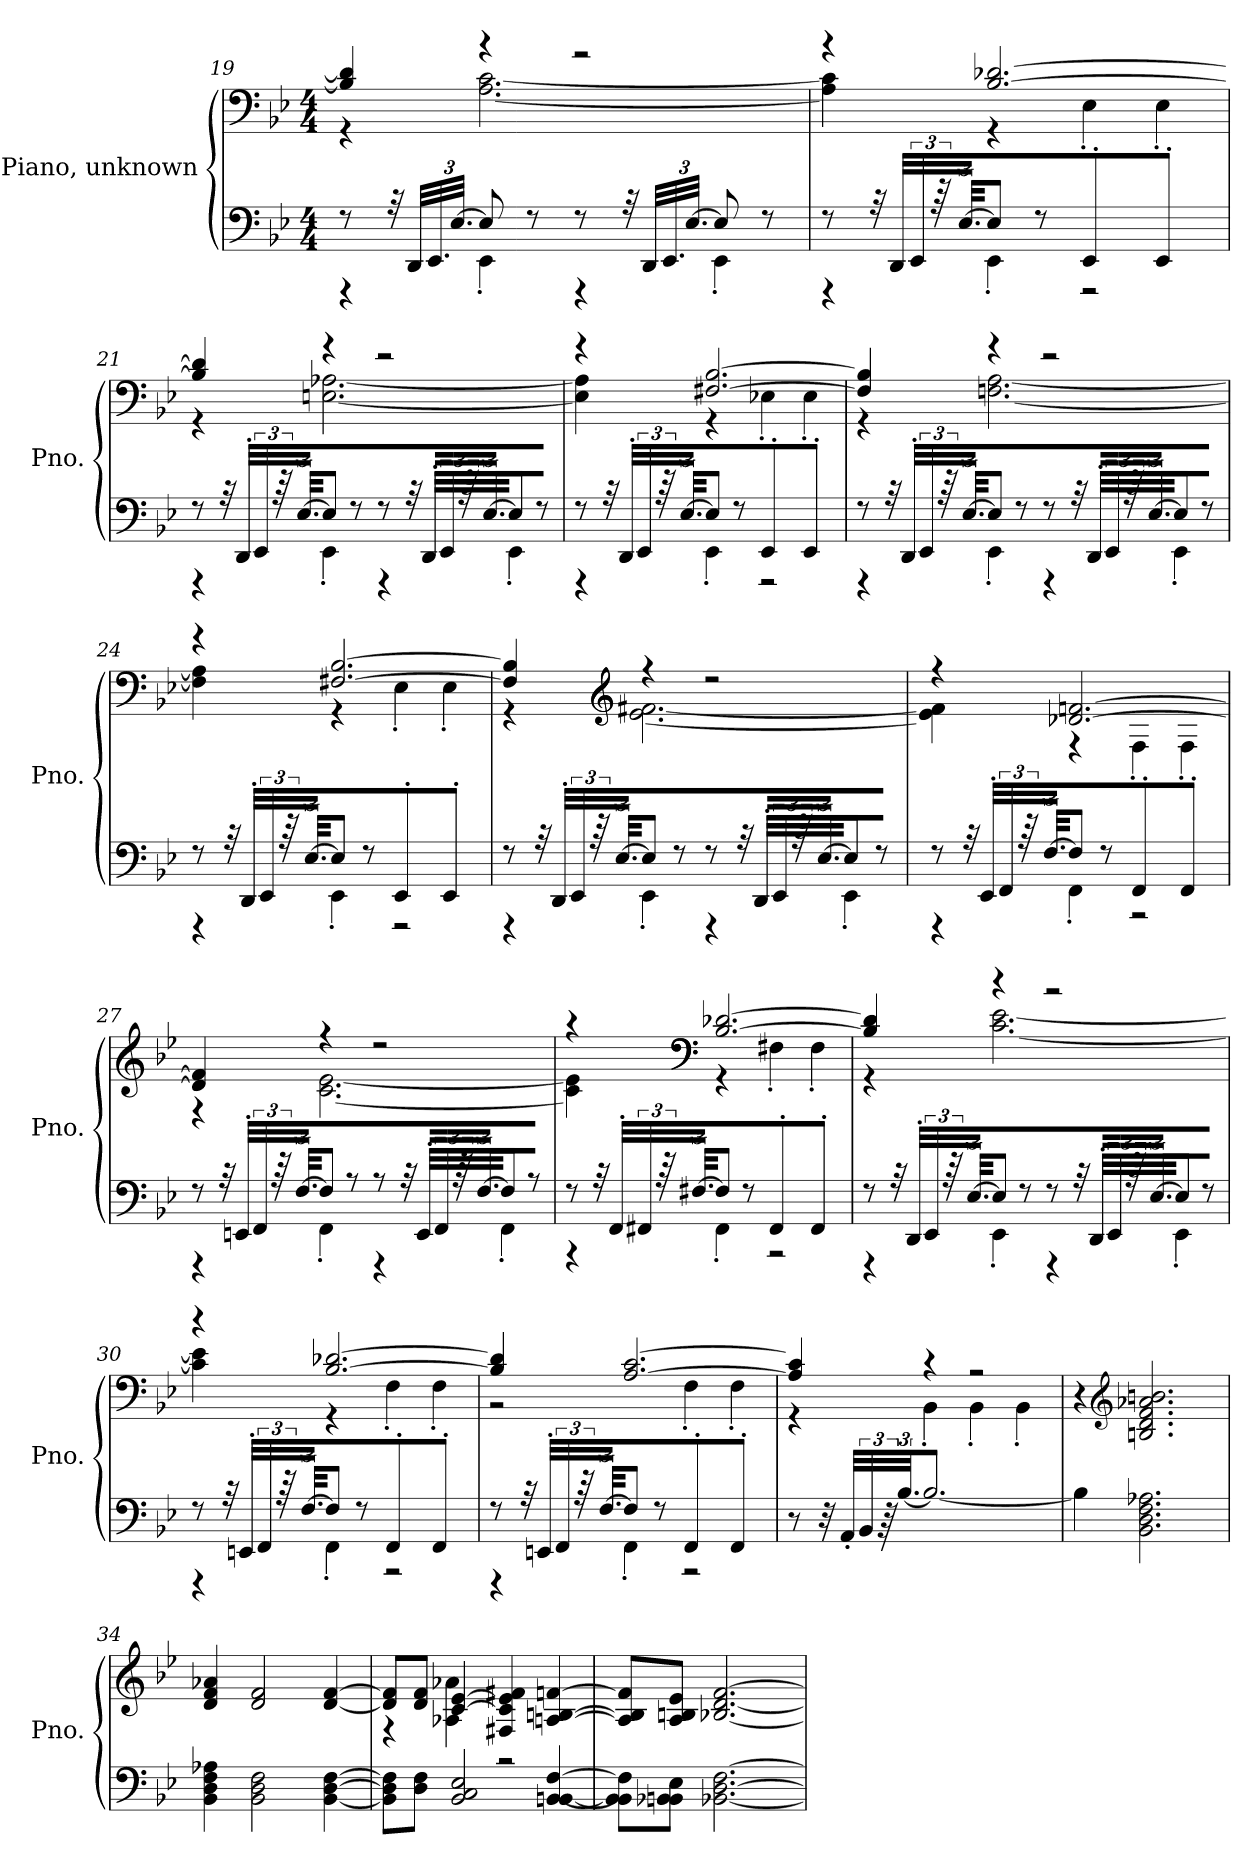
**kern	**kern
*part1	*part1
*staff2	*staff1
*I"Piano, unknown	*
*I'Pno.	*
!!LO:LB:g=z
*clefF4	*clefF4
*k[b-e-]	*k[b-e-]
*M4/4	*M4/4
=19	=19
*^	*^
8r	4r	4B-/] 4d-/]	4r
32r	.	.	.
32DD/LLL	.	.	.
*Xbrackettup	*	*	*
48.EE-/	.	.	.
[48.E-/JJJ	.	.	.
8E-/]	4EE-'\	4r	[2.A\ [2.c\
8r	.	.	.
8r	4r	2r	.
32r	.	.	.
32DD/LLL	.	.	.
48.EE-/	.	.	.
[48.E-/JJJ	.	.	.
8E-/]	4EE-'\	.	.
8r	.	.	.
=20	=20	=20	=20
8r	4r	4r	4A\] 4c\]
32r	.	.	.
32DD/LLL	.	.	.
*brackettup	*	*	*
48EE-/JJJ	.	.	.
96r	.	.	.
[48.E-/KKL	.	.	.
8E-/J]	4EE-'\	[2.B-/ [2.d-X/	4r
8r	.	.	.
4EE-'/	2r	.	4E-'\
4EE-'/	.	.	4E-'\
!!LO:LB:g=z	!!
=21	=21	=21	=21
8r	4r	4B-/] 4d-/]	4r
32r	.	.	.
32DD'/LLL	.	.	.
48EE-/JJJ	.	.	.
96r	.	.	.
[48.E-/KKL	.	.	.
8E-/J]	4EE-'\	4r	[2.En\ [2.A-X\
8r	.	.	.
8r	4r	2r	.
32r	.	.	.
32DD'/LLL	.	.	.
48EE-/JJJ	.	.	.
96r	.	.	.
[48.E-/KKL	.	.	.
8E-/J]	4EE-'\	.	.
8r	.	.	.
=22	=22	=22	=22
8r	4r	4r	4E\] 4A-\]
32r	.	.	.
32DD'/LLL	.	.	.
48EE-/JJJ	.	.	.
96r	.	.	.
[48.E-/KKL	.	.	.
8E-/J]	4EE-'\	[2.F#X/ [2.B-/	4r
8r	.	.	.
4EE-'/	2r	.	4E-X'\
4EE-'/	.	.	4E-'\
!!LO:LB:g=z	!!
=23	=23	=23	=23
8r	4r	4F#/] 4B-/]	4r
32r	.	.	.
32DD'/LLL	.	.	.
48EE-/JJJ	.	.	.
96r	.	.	.
[48.E-/KKL	.	.	.
8E-/J]	4EE-'\	4r	[2.Fn\ [2.A\
8r	.	.	.
8r	4r	2r	.
32r	.	.	.
32DD'/LLL	.	.	.
48EE-/JJJ	.	.	.
96r	.	.	.
[48.E-/KKL	.	.	.
8E-/J]	4EE-'\	.	.
8r	.	.	.
=24	=24	=24	=24
8r	4r	4r	4F\] 4A\]
32r	.	.	.
32DD'/LLL	.	.	.
48EE-/JJJ	.	.	.
96r	.	.	.
[48.E-/KKL	.	.	.
8E-/J]	4EE-'\	[2.F#X/ [2.B-/	4r
8r	.	.	.
4EE-'/	2r	.	4E-'\
4EE-'/	.	.	4E-'\
!!LO:LB:g=z	!!
=25	=25	=25	=25
8r	4r	4F#/] 4B-/]	4r
32r	.	.	.
32DD'/LLL	.	.	.
48EE-/JJJ	.	.	.
96r	.	.	.
[48.E-/KKL	.	.	.
*	*	*clefG2	*
8E-/J]	4EE-'\	4r	[2.e-\ [2.f#X\
8r	.	.	.
8r	4r	2r	.
32r	.	.	.
32DD'/LLL	.	.	.
48EE-/JJJ	.	.	.
96r	.	.	.
[48.E-/KKL	.	.	.
8E-/J]	4EE-'\	.	.
8r	.	.	.
=26	=26	=26	=26
8r	4r	4r	4e-\] 4f#\]
32r	.	.	.
32EE-'/LLL	.	.	.
48FF/JJJ	.	.	.
96r	.	.	.
[48.F/KKL	.	.	.
8F/J]	4FF'\	[2.d-X/ [2.fn/	4r
8r	.	.	.
4FF'/	2r	.	4F'\
4FF'/	.	.	4F'\
!!LO:PB:g=z	!!
=27	=27	=27	=27
8r	4r	4d-/] 4f/]	4r
32r	.	.	.
32EEn'/LLL	.	.	.
48FF/JJJ	.	.	.
96r	.	.	.
[48.F/KKL	.	.	.
8F/J]	4FF'\	4r	[2.c\ [2.e-\
8r	.	.	.
8r	4r	2r	.
32r	.	.	.
32EE'/LLL	.	.	.
48FF/JJJ	.	.	.
96r	.	.	.
[48.F/KKL	.	.	.
8F/J]	4FF'\	.	.
8r	.	.	.
=28	=28	=28	=28
8r	4r	4r	4c\] 4e-\]
32r	.	.	.
32FF'/LLL	.	.	.
48FF#X/JJJ	.	.	.
96r	.	.	.
[48.F#X/KKL	.	.	.
*	*	*clefF4	*
8F#/J]	4FF#'\	[2.B-/ [2.d-X/	4r
8r	.	.	.
4FF#'/	2r	.	4F#X'\
4FF#'/	.	.	4F#'\
!!LO:LB:g=z	!!
=29	=29	=29	=29
8r	4r	4B-/] 4d-/]	4r
32r	.	.	.
32DD'/LLL	.	.	.
48EE-/JJJ	.	.	.
96r	.	.	.
[48.E-/KKL	.	.	.
8E-/J]	4EE-'\	4r	[2.c\ [2.e-\
8r	.	.	.
8r	4r	2r	.
32r	.	.	.
32DD'/LLL	.	.	.
48EE-/JJJ	.	.	.
96r	.	.	.
[48.E-/KKL	.	.	.
8E-/J]	4EE-'\	.	.
8r	.	.	.
=30	=30	=30	=30
8r	4r	4r	4c\] 4e-\]
32r	.	.	.
32EEn'/LLL	.	.	.
48FF/JJJ	.	.	.
96r	.	.	.
[48.F/KKL	.	.	.
8F/J]	4FF'\	[2.B-/ [2.d-X/	4r
8r	.	.	.
4FF'/	2r	.	4F'\
4FF'/	.	.	4F'\
=31	=31	=31	=31
8r	4r	4B-/] 4d-/]	2r
32r	.	.	.
32EEn'/LLL	.	.	.
48FF/JJJ	.	.	.
96r	.	.	.
[48.F/KKL	.	.	.
8F/J]	4FF'\	[2.A/ [2.c/	.
8r	.	.	.
4FF'/	2r	.	4F'\
4FF'/	.	.	4F'\
*v	*v	*	*
!!LO:LB:g=z	!!
=32	=32	=32
8r	4A/] 4c/]	4r
32r	.	.
32AA'/LLL	.	.
48BB-/JJJ	.	.
96r	.	.
[48.B-\	.	.
2.B-\_	4r	4BB-'\
.	2r	4BB-'\
.	.	4BB-'\
*	*v	*v
=33	=33
4B-\]	4r
*	*clefG2
2.BB-\ 2.D\ 2.F\ 2.A-X\	2.Bn/ 2.d/ 2.f/ 2.a-X/ 2.bn/
=34	=34
4BB-\ 4D\ 4F\ 4A-X\	4d/ 4f/ 4a-X/
2BB-\ 2D\ 2F\	2d/ 2f/
[4BB-\ [4D\ [4F\	[4d/ [4f/
=35	=35
*	*^
8BB-\] 8D\] 8F\]L	8d/] 8f/]L	4r
8D\ 8F\J	8d/ 8f/J	.
2BB-/ 2C/ 2E-/	[4c/ [4e-/	4A-X\ 4a-X\
.	4F#X/ 4c/] 4e-/] 4f#X/	2r
[4BB-/ [4BBn/ [4F/	[4An/ [4Bn/ [4fn/	.
*	*v	*v
=36	=36
8BB-\] 8BB\] 8F\]L	8A/] 8B/] 8f/]L
8BB-X\ 8BBn\ 8E-\J	8A/ 8Bn/ 8e-/J
[2.BB-X\ [2.D\ [2.F\	[2.B-X/ [2.d/ [2.f/
=	=
*-	*-
